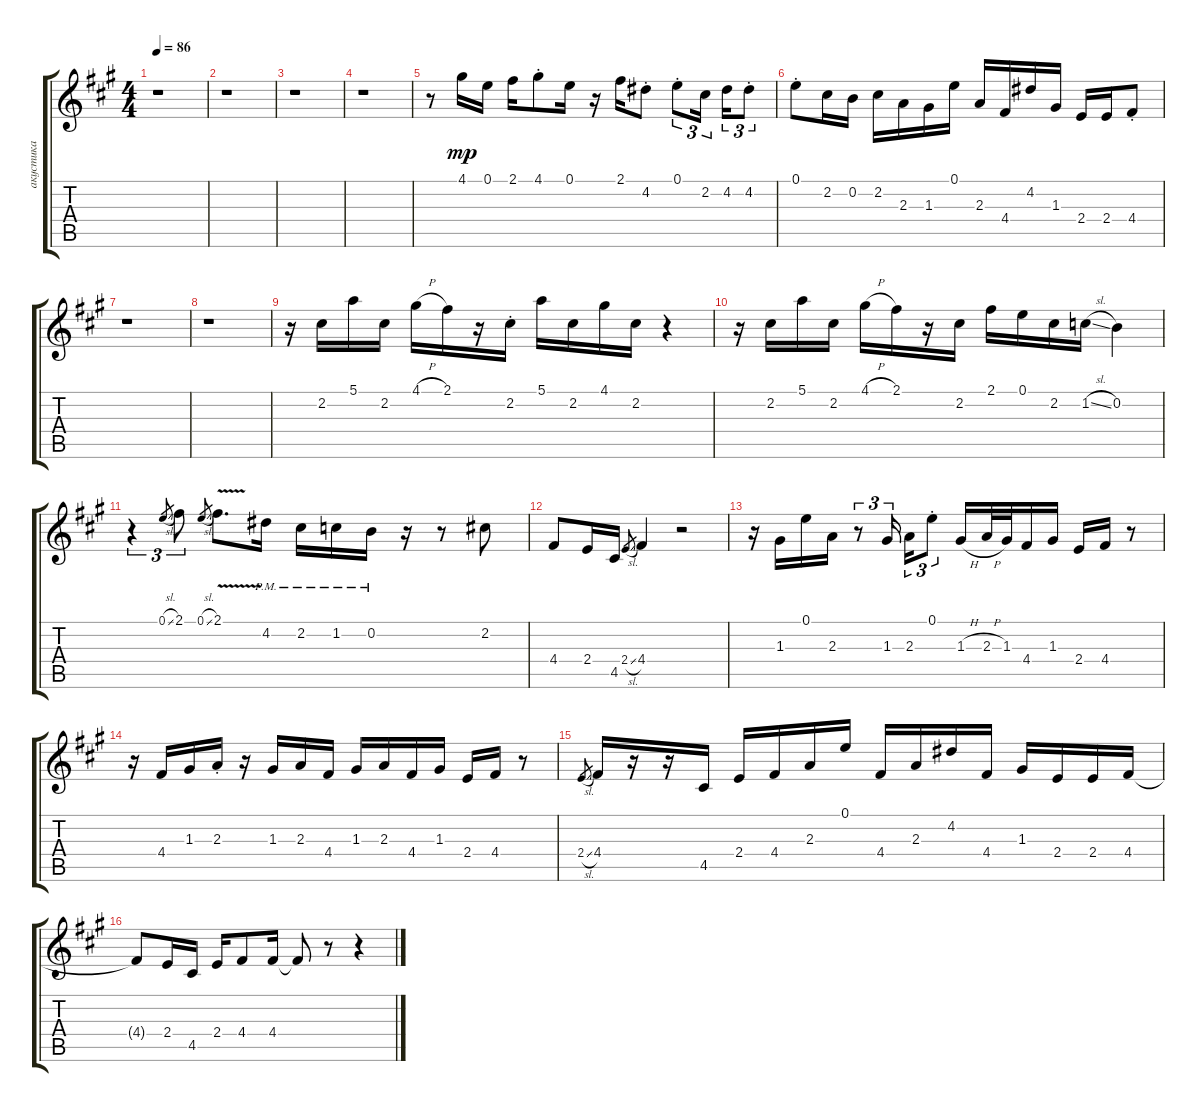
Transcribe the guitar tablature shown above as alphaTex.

\track ("акустика" "акустика") {instrument acousticguitarsteel}
\staff {score tabs}
\tuning (E4 B3 G3 D3 A2 E2) {hide}
\ts (4 4)
\tempo 86
\clef g2
\ks f#minor
r.1{dy mp} |
r.1 |
r.1 |
r.1 |
r.8 4.1.16 0.1.16 2.1.16 4.1{st}.8 0.1.16 r.16 2.1.16 4.2{st}.8 0.1{st}.8{tu (3 2)} 2.2.16{tu (3 2) beam splitsecondary} 4.2.16{tu (3 2)} 4.2{st}.8{tu (3 2)} |
0.1{st}.8 2.2.16 0.2.16 2.2.16 2.3.16 1.3.16 0.1.16 2.3.16 4.4.16 4.2.16 1.3.16 2.4.16 2.4.16 4.4{st}.8 |
r.1 |
r.1 |
r.16 2.2.16 5.1.16 2.2.16 4.1{h}.16 2.1.16 r.16 2.2{st}.16 5.1.16 2.2.16 4.1.16 2.2.16 r.4 |
r.16 2.2.16 5.1.16 2.2.16 4.1{h}.16 2.1.16 r.16 2.2.16 2.1.16 0.1.16 2.2.16 1.2{sl}.16 0.2.4 |
r.4{tu (3 2)} 0.1{sl}.8{gr} 2.1.8{tu (3 2)} 0.1{sl}.8{gr} 2.1{v}.8{d} 4.2{pm}.16 2.2{pm}.16 1.2{pm}.16 0.2{pm}.16 r.16 r.8 2.2.8 |
4.4.8 2.4.16 4.5.16 2.4{sl}.8{gr} 4.4.4 r.2 |
r.16 1.3.16 0.1.16 2.3.16 r.8{tu (3 2)} 1.3.16{tu (3 2) beam splitsecondary} 2.3.16{tu (3 2)} 0.1{st}.8{tu (3 2)} 1.3{h}.16 2.3{h}.32 1.3.32 4.4.16 1.3.16 2.4.16 4.4.16 r.8 |
r.16 4.4.16 1.3.16 2.3{st}.16 r.16 1.3.16 2.3.16 4.4.16 1.3.16 2.3.16 4.4.16 1.3.16 2.4.16 4.4.16 r.8 |
2.4{sl}.8{gr} 4.4.16 r.16 r.16 4.5.16 2.4.16 4.4.16 2.3.16 0.1.16 4.4.16 2.3.16 4.2.16 4.4.16 1.3.16 2.4.16 2.4.16 4.4.16 |
4.4{t}.8 2.4.16 4.5.16 2.4.16 4.4.8 4.4.16 4.4{t}.8 r.8 r.4
